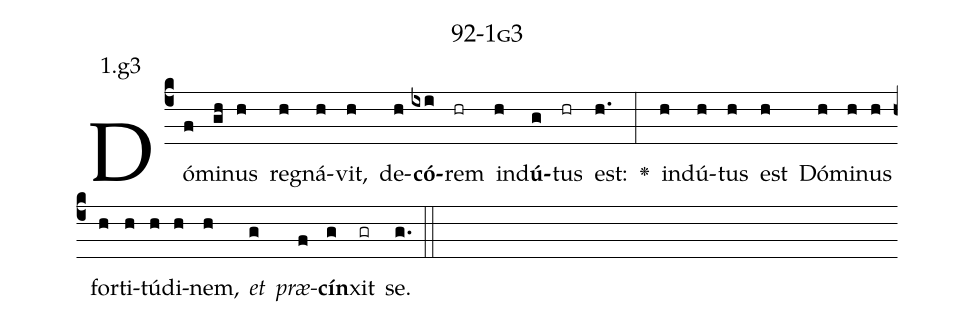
name: 92-1g3;
annotation: 1.g3;
%%
(c4)Dó(f)mi(gh)nus(h) re(h)gná(h)vit,(h) de(h)<b>có</b>(ixi)rem(hr) ind(h)<b>ú</b>(g)tus(hr) est:(h.) <v>\greheightstar</v>(:) ind(h)ú(h)tus(h) est(h) Dó(h)mi(h)nus(h) for(h)ti(h)tú(h)di(h)nem,(h) <i>et</i>(g) <i>præ</i>(f)<b>cín</b>(g)xit(gr) se.(g.) (::)


%E(h) u(h) o(g) u(f) a(g) e.(g.) (::)
